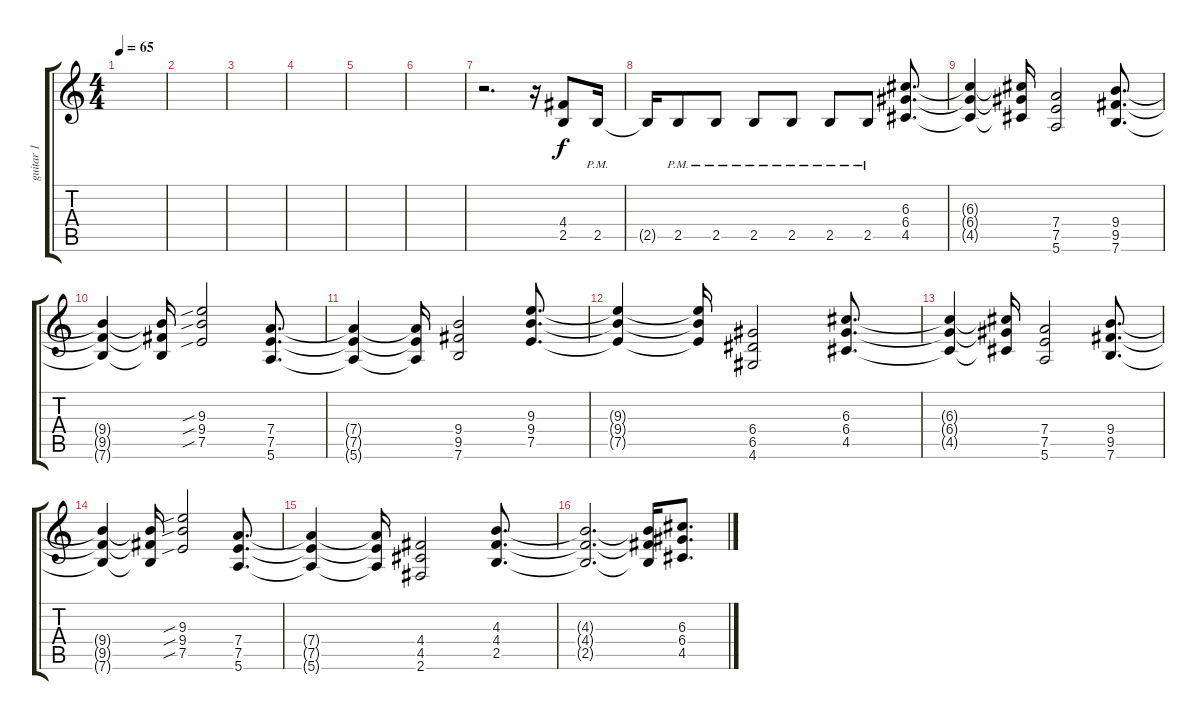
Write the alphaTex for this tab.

\track ("guitar 1" "guitar 1") {instrument electricguitarjazz}
\staff {score tabs}
\tuning (E4 B3 G3 D3 A2 E2) {hide}
\ts (4 4)
\tempo 65
\clef g2
\ks c
|
|
|
|
|
|
r.2{d} r.16{volume 8 instrument distortionguitar} (4.4 2.5).8 2.5{pm}.16 |
2.5{t}.16 2.5{pm}.8 2.5{pm}.8 2.5{pm}.8 2.5{pm}.8 2.5{pm}.8 2.5{pm}.8 (6.3 6.4 4.5).8{d} |
(6.3{t} 6.4{t} 4.5{t}).4 (6.3{t} 6.4{t} 4.5{t}).16 (7.4 7.5 5.6).2 (9.4 9.5 7.6).8{d} |
(9.4{t} 9.5{t} 7.6{t}).4 (9.4{t} 9.5{t} 7.6{t}).16 (9.3{sib} 9.4{sib} 7.5{sib}).2 (7.4 7.5 5.6).8{d} |
(7.4{t} 7.5{t} 5.6{t}).4 (7.4{t} 7.5{t} 5.6{t}).16 (9.4 9.5 7.6).2 (9.3 9.4 7.5).8{d} |
(9.3{t} 9.4{t} 7.5{t}).4 (9.3{t} 9.4{t} 7.5{t}).16 (6.4 6.5 4.6).2 (6.3 6.4 4.5).8{d} |
(6.3{t} 6.4{t} 4.5{t}).4 (6.3{t} 6.4{t} 4.5{t}).16 (7.4 7.5 5.6).2 (9.4 9.5 7.6).8{d} |
(9.4{t} 9.5{t} 7.6{t}).4 (9.4{t} 9.5{t} 7.6{t}).16 (9.3{sib} 9.4{sib} 7.5{sib}).2 (7.4 7.5 5.6).8{d} |
(7.4{t} 7.5{t} 5.6{t}).4 (7.4{t} 7.5{t} 5.6{t}).16 (4.4 4.5 2.6).2 (4.3 4.4 2.5).8{d} |
(4.3{t} 4.4{t} 2.5{t}).2{d} (4.3{t} 4.4{t} 2.5{t}).16 (6.3 6.4 4.5).8{d}
